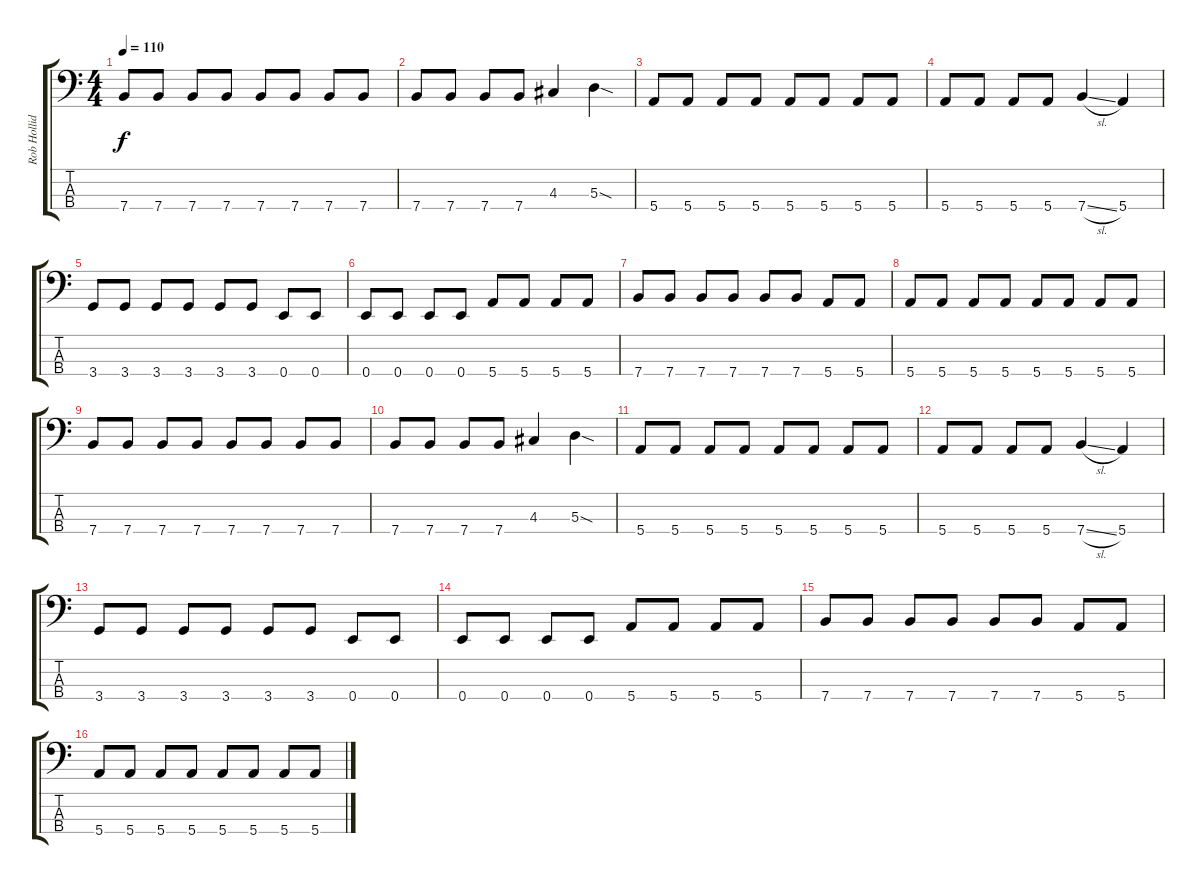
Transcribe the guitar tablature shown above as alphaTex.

\track ("Rob Holliday" "Rob Hollid") {instrument electricbassfinger}
\staff {score tabs}
\tuning (G2 D2 A1 E1) {hide}
\ts (4 4)
\tempo 110
\clef f4
\ks c
7.4.8{dy f} 7.4.8 7.4.8 7.4.8 7.4.8 7.4.8 7.4.8 7.4.8 |
7.4.8 7.4.8 7.4.8 7.4.8 4.3.4 5.3{sod}.4 |
5.4.8 5.4.8 5.4.8 5.4.8 5.4.8 5.4.8 5.4.8 5.4.8 |
5.4.8 5.4.8 5.4.8 5.4.8 7.4{sl}.4 5.4.4 |
3.4.8 3.4.8 3.4.8 3.4.8 3.4.8 3.4.8 0.4.8 0.4.8 |
0.4.8 0.4.8 0.4.8 0.4.8 5.4.8 5.4.8 5.4.8 5.4.8 |
7.4.8 7.4.8 7.4.8 7.4.8 7.4.8 7.4.8 5.4.8 5.4.8 |
5.4.8 5.4.8 5.4.8 5.4.8 5.4.8 5.4.8 5.4.8 5.4.8 |
7.4.8 7.4.8 7.4.8 7.4.8 7.4.8 7.4.8 7.4.8 7.4.8 |
7.4.8 7.4.8 7.4.8 7.4.8 4.3.4 5.3{sod}.4 |
5.4.8 5.4.8 5.4.8 5.4.8 5.4.8 5.4.8 5.4.8 5.4.8 |
5.4.8 5.4.8 5.4.8 5.4.8 7.4{sl}.4 5.4.4 |
3.4.8 3.4.8 3.4.8 3.4.8 3.4.8 3.4.8 0.4.8 0.4.8 |
0.4.8 0.4.8 0.4.8 0.4.8 5.4.8 5.4.8 5.4.8 5.4.8 |
7.4.8 7.4.8 7.4.8 7.4.8 7.4.8 7.4.8 5.4.8 5.4.8 |
5.4.8 5.4.8 5.4.8 5.4.8 5.4.8 5.4.8 5.4.8 5.4.8
